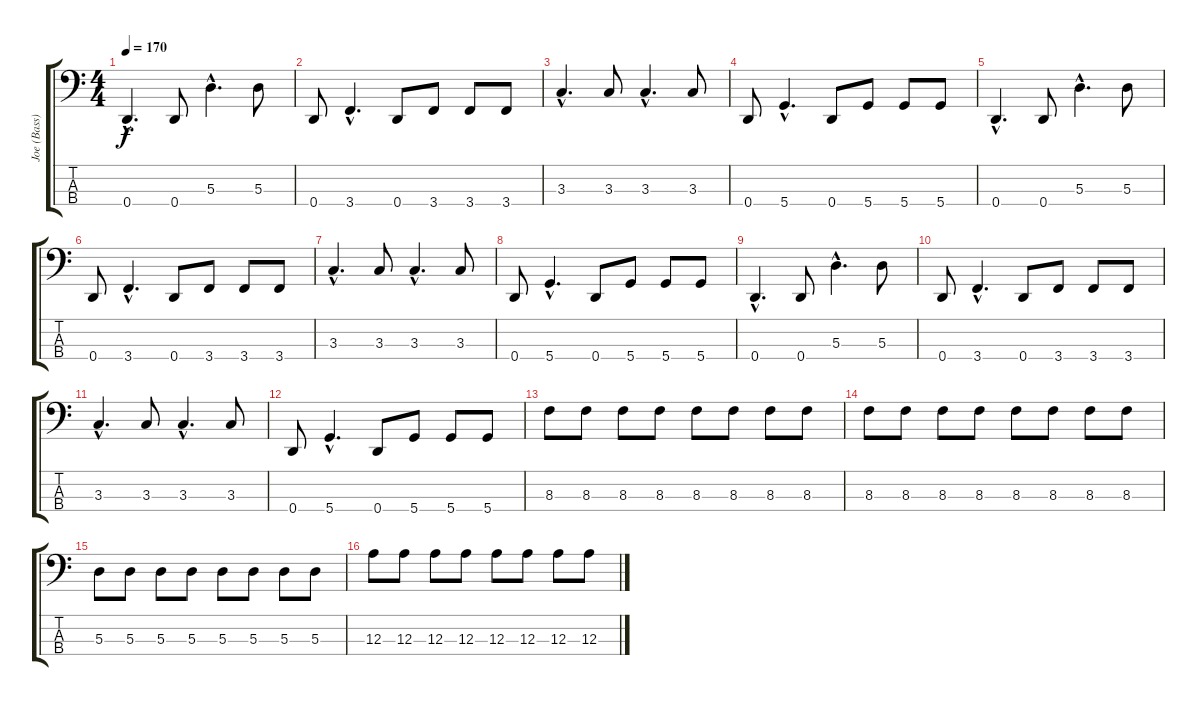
\track ("Joe (Bass)" "Joe (Bass)") {instrument electricbassfinger}
\staff {score tabs}
\tuning (G2 D2 A1 D1) {hide}
\ts (4 4)
\tempo 170
\clef f4
\ks c
0.4{hac}.4{d dy f} 0.4.8 5.3{hac}.4{d} 5.3.8 |
0.4.8 3.4{hac}.4{d} 0.4.8 3.4.8 3.4.8 3.4.8 |
3.3{hac}.4{d} 3.3.8 3.3{hac}.4{d} 3.3.8 |
0.4.8 5.4{hac}.4{d} 0.4.8 5.4.8 5.4.8 5.4.8 |
0.4{hac}.4{d} 0.4.8 5.3{hac}.4{d} 5.3.8 |
0.4.8 3.4{hac}.4{d} 0.4.8 3.4.8 3.4.8 3.4.8 |
3.3{hac}.4{d} 3.3.8 3.3{hac}.4{d} 3.3.8 |
0.4.8 5.4{hac}.4{d} 0.4.8 5.4.8 5.4.8 5.4.8 |
0.4{hac}.4{d} 0.4.8 5.3{hac}.4{d} 5.3.8 |
0.4.8 3.4{hac}.4{d} 0.4.8 3.4.8 3.4.8 3.4.8 |
3.3{hac}.4{d} 3.3.8 3.3{hac}.4{d} 3.3.8 |
0.4.8 5.4{hac}.4{d} 0.4.8 5.4.8 5.4.8 5.4.8 |
8.3.8 8.3.8 8.3.8 8.3.8 8.3.8 8.3.8 8.3.8 8.3.8 |
8.3.8 8.3.8 8.3.8 8.3.8 8.3.8 8.3.8 8.3.8 8.3.8 |
5.3.8 5.3.8 5.3.8 5.3.8 5.3.8 5.3.8 5.3.8 5.3.8 |
12.3.8 12.3.8 12.3.8 12.3.8 12.3.8 12.3.8 12.3.8 12.3.8
